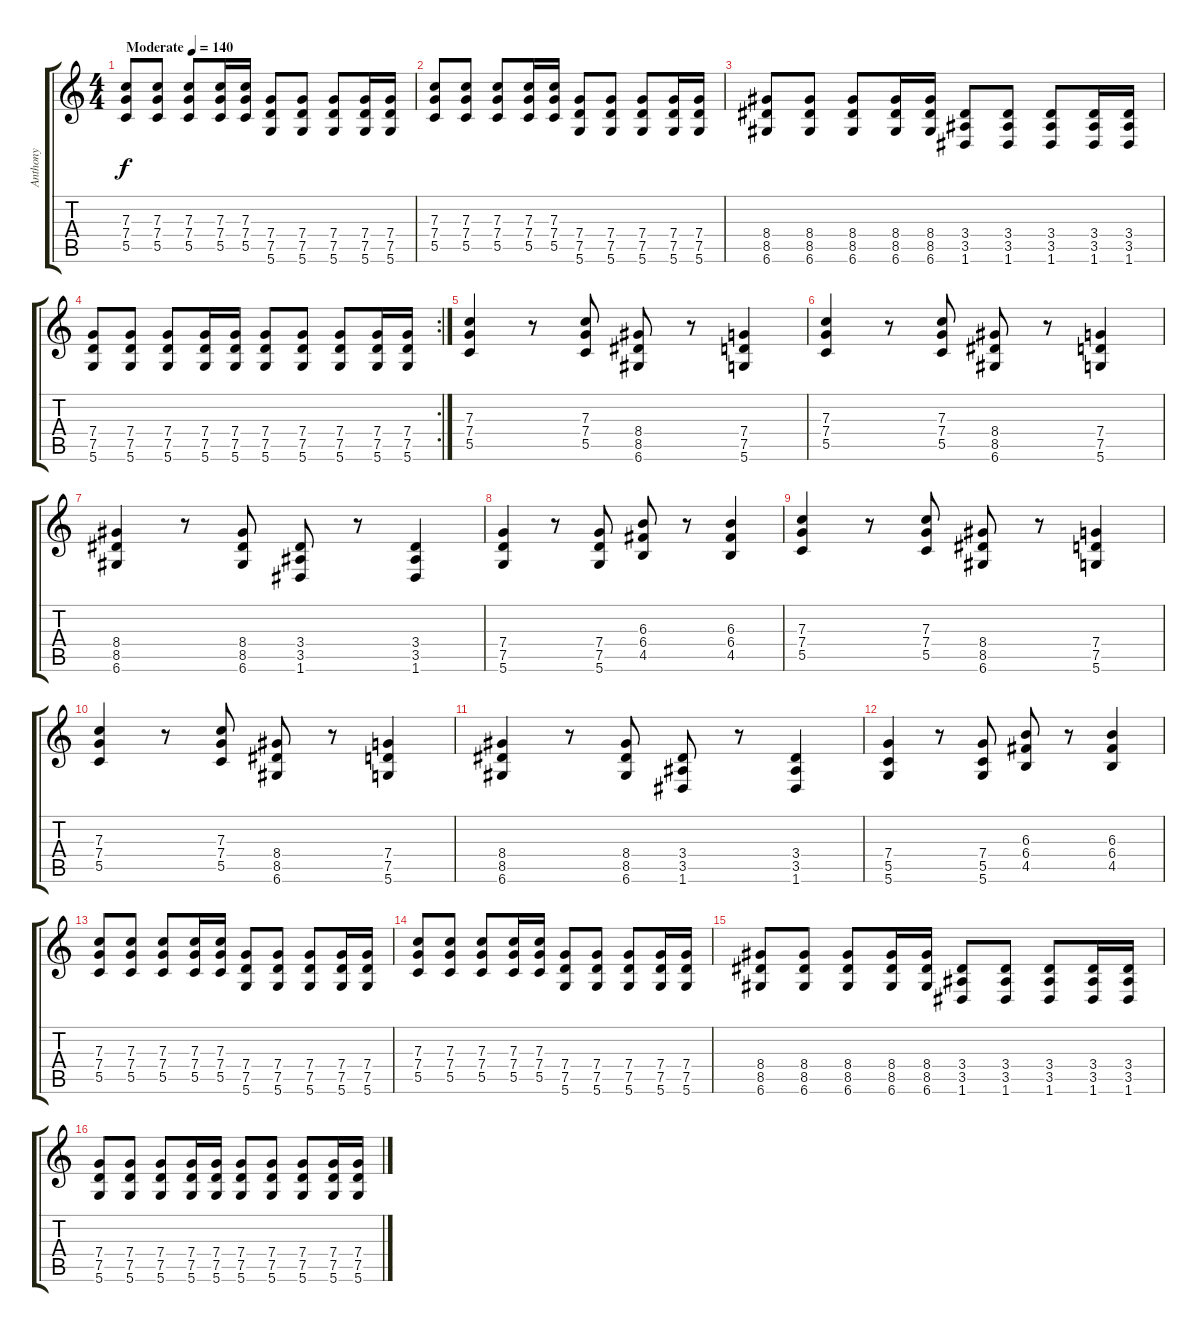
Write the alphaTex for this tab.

\track ("Anthony" "Anthony") {instrument distortionguitar}
\staff {score tabs}
\tuning (D4 A3 F3 C3 G2 D2) {hide}
\ts (4 4)
\tempo (140 "Moderate")
\clef g2
\ks c
(7.3 7.4 5.5).8{dy f instrument distortionguitar} (7.3 7.4 5.5).8 (7.3 7.4 5.5).8 (7.3 7.4 5.5).16 (7.3 7.4 5.5).16 (7.4 7.5 5.6).8 (7.4 7.5 5.6).8 (7.4 7.5 5.6).8 (7.4 7.5 5.6).16 (7.4 7.5 5.6).16 |
(7.3 7.4 5.5).8 (7.3 7.4 5.5).8 (7.3 7.4 5.5).8 (7.3 7.4 5.5).16 (7.3 7.4 5.5).16 (7.4 7.5 5.6).8 (7.4 7.5 5.6).8 (7.4 7.5 5.6).8 (7.4 7.5 5.6).16 (7.4 7.5 5.6).16 |
(8.4 8.5 6.6).8 (8.4 8.5 6.6).8 (8.4 8.5 6.6).8 (8.4 8.5 6.6).16 (8.4 8.5 6.6).16 (3.4 3.5 1.6).8 (3.4 3.5 1.6).8 (3.4 3.5 1.6).8 (3.4 3.5 1.6).16 (3.4 3.5 1.6).16 |
\rc 2
(7.4 7.5 5.6).8 (7.4 7.5 5.6).8 (7.4 7.5 5.6).8 (7.4 7.5 5.6).16 (7.4 7.5 5.6).16 (7.4 7.5 5.6).8 (7.4 7.5 5.6).8 (7.4 7.5 5.6).8 (7.4 7.5 5.6).16 (7.4 7.5 5.6).16 |
(7.3 7.4 5.5).4 r.8 (7.3 7.4 5.5).8 (8.4 8.5 6.6).8 r.8 (7.4 7.5 5.6).4 |
(7.3 7.4 5.5).4 r.8 (7.3 7.4 5.5).8 (8.4 8.5 6.6).8 r.8 (7.4 7.5 5.6).4 |
(8.4 8.5 6.6).4 r.8 (8.4 8.5 6.6).8 (3.4 3.5 1.6).8 r.8 (3.4 3.5 1.6).4 |
(7.4 7.5 5.6).4 r.8 (7.4 7.5 5.6).8 (6.3 6.4 4.5).8 r.8 (6.3 6.4 4.5).4 |
(7.3 7.4 5.5).4 r.8 (7.3 7.4 5.5).8 (8.4 8.5 6.6).8 r.8 (7.4 7.5 5.6).4 |
(7.3 7.4 5.5).4 r.8 (7.3 7.4 5.5).8 (8.4 8.5 6.6).8 r.8 (7.4 7.5 5.6).4 |
(8.4 8.5 6.6).4 r.8 (8.4 8.5 6.6).8 (3.4 3.5 1.6).8 r.8 (3.4 3.5 1.6).4 |
(7.4 5.5 5.6).4 r.8 (7.4 5.5 5.6).8 (6.3 6.4 4.5).8 r.8 (6.3 6.4 4.5).4 |
(7.3 7.4 5.5).8 (7.3 7.4 5.5).8 (7.3 7.4 5.5).8 (7.3 7.4 5.5).16 (7.3 7.4 5.5).16 (7.4 7.5 5.6).8 (7.4 7.5 5.6).8 (7.4 7.5 5.6).8 (7.4 7.5 5.6).16 (7.4 7.5 5.6).16 |
(7.3 7.4 5.5).8 (7.3 7.4 5.5).8 (7.3 7.4 5.5).8 (7.3 7.4 5.5).16 (7.3 7.4 5.5).16 (7.4 7.5 5.6).8 (7.4 7.5 5.6).8 (7.4 7.5 5.6).8 (7.4 7.5 5.6).16 (7.4 7.5 5.6).16 |
(8.4 8.5 6.6).8 (8.4 8.5 6.6).8 (8.4 8.5 6.6).8 (8.4 8.5 6.6).16 (8.4 8.5 6.6).16 (3.4 3.5 1.6).8 (3.4 3.5 1.6).8 (3.4 3.5 1.6).8 (3.4 3.5 1.6).16 (3.4 3.5 1.6).16 |
(7.4 7.5 5.6).8 (7.4 7.5 5.6).8 (7.4 7.5 5.6).8 (7.4 7.5 5.6).16 (7.4 7.5 5.6).16 (7.4 7.5 5.6).8 (7.4 7.5 5.6).8 (7.4 7.5 5.6).8 (7.4 7.5 5.6).16 (7.4 7.5 5.6).16
